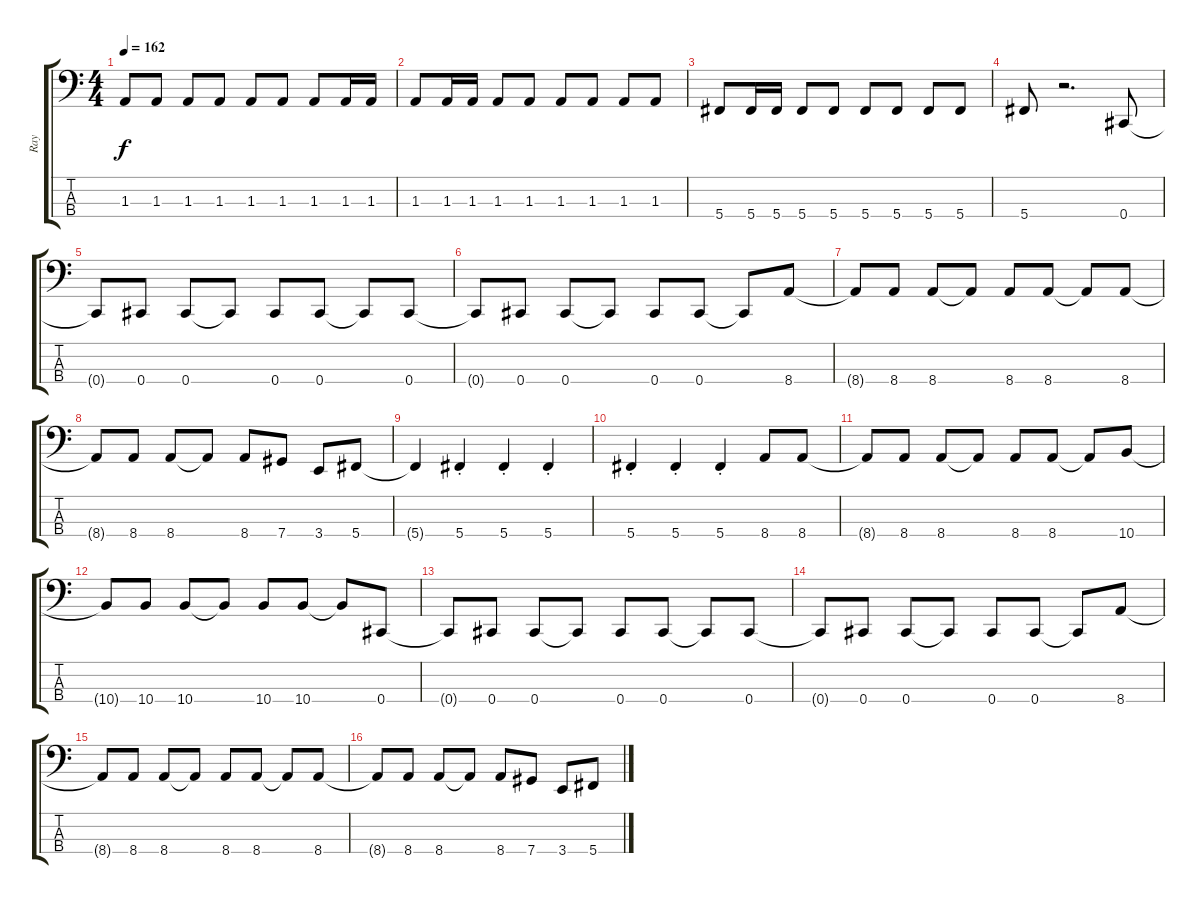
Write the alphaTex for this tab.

\track ("Ray" "Ray") {instrument electricbasspick}
\staff {score tabs}
\tuning (Gb2 Db2 Ab1 Db1) {hide}
\ts (4 4)
\tempo 162
\clef f4
\ks c
1.3.8{dy f} 1.3.8 1.3.8 1.3.8 1.3.8 1.3.8 1.3.8 1.3.16 1.3.16 |
1.3.8 1.3.16 1.3.16 1.3.8 1.3.8 1.3.8 1.3.8 1.3.8 1.3.8 |
5.4.8 5.4.16 5.4.16 5.4.8 5.4.8 5.4.8 5.4.8 5.4.8 5.4.8 |
5.4.8 r.2{d} 0.4.8 |
0.4{t}.8 0.4.8 0.4.8 0.4{t}.8 0.4.8 0.4.8 0.4{t}.8 0.4.8 |
0.4{t}.8 0.4.8 0.4.8 0.4{t}.8 0.4.8 0.4.8 0.4{t}.8 8.4.8 |
8.4{t}.8 8.4.8 8.4.8 8.4{t}.8 8.4.8 8.4.8 8.4{t}.8 8.4.8 |
8.4{t}.8 8.4.8 8.4.8 8.4{t}.8 8.4.8 7.4.8 3.4.8 5.4.8 |
5.4{t}.4 5.4{st}.4 5.4{st}.4 5.4{st}.4 |
5.4{st}.4 5.4{st}.4 5.4{st}.4 8.4.8 8.4.8 |
8.4{t}.8 8.4.8 8.4.8 8.4{t}.8 8.4.8 8.4.8 8.4{t}.8 10.4.8 |
10.4{t}.8 10.4.8 10.4.8 10.4{t}.8 10.4.8 10.4.8 10.4{t}.8 0.4.8 |
0.4{t}.8 0.4.8 0.4.8 0.4{t}.8 0.4.8 0.4.8 0.4{t}.8 0.4.8 |
0.4{t}.8 0.4.8 0.4.8 0.4{t}.8 0.4.8 0.4.8 0.4{t}.8 8.4.8 |
8.4{t}.8 8.4.8 8.4.8 8.4{t}.8 8.4.8 8.4.8 8.4{t}.8 8.4.8 |
8.4{t}.8 8.4.8 8.4.8 8.4{t}.8 8.4.8 7.4.8 3.4.8 5.4.8
